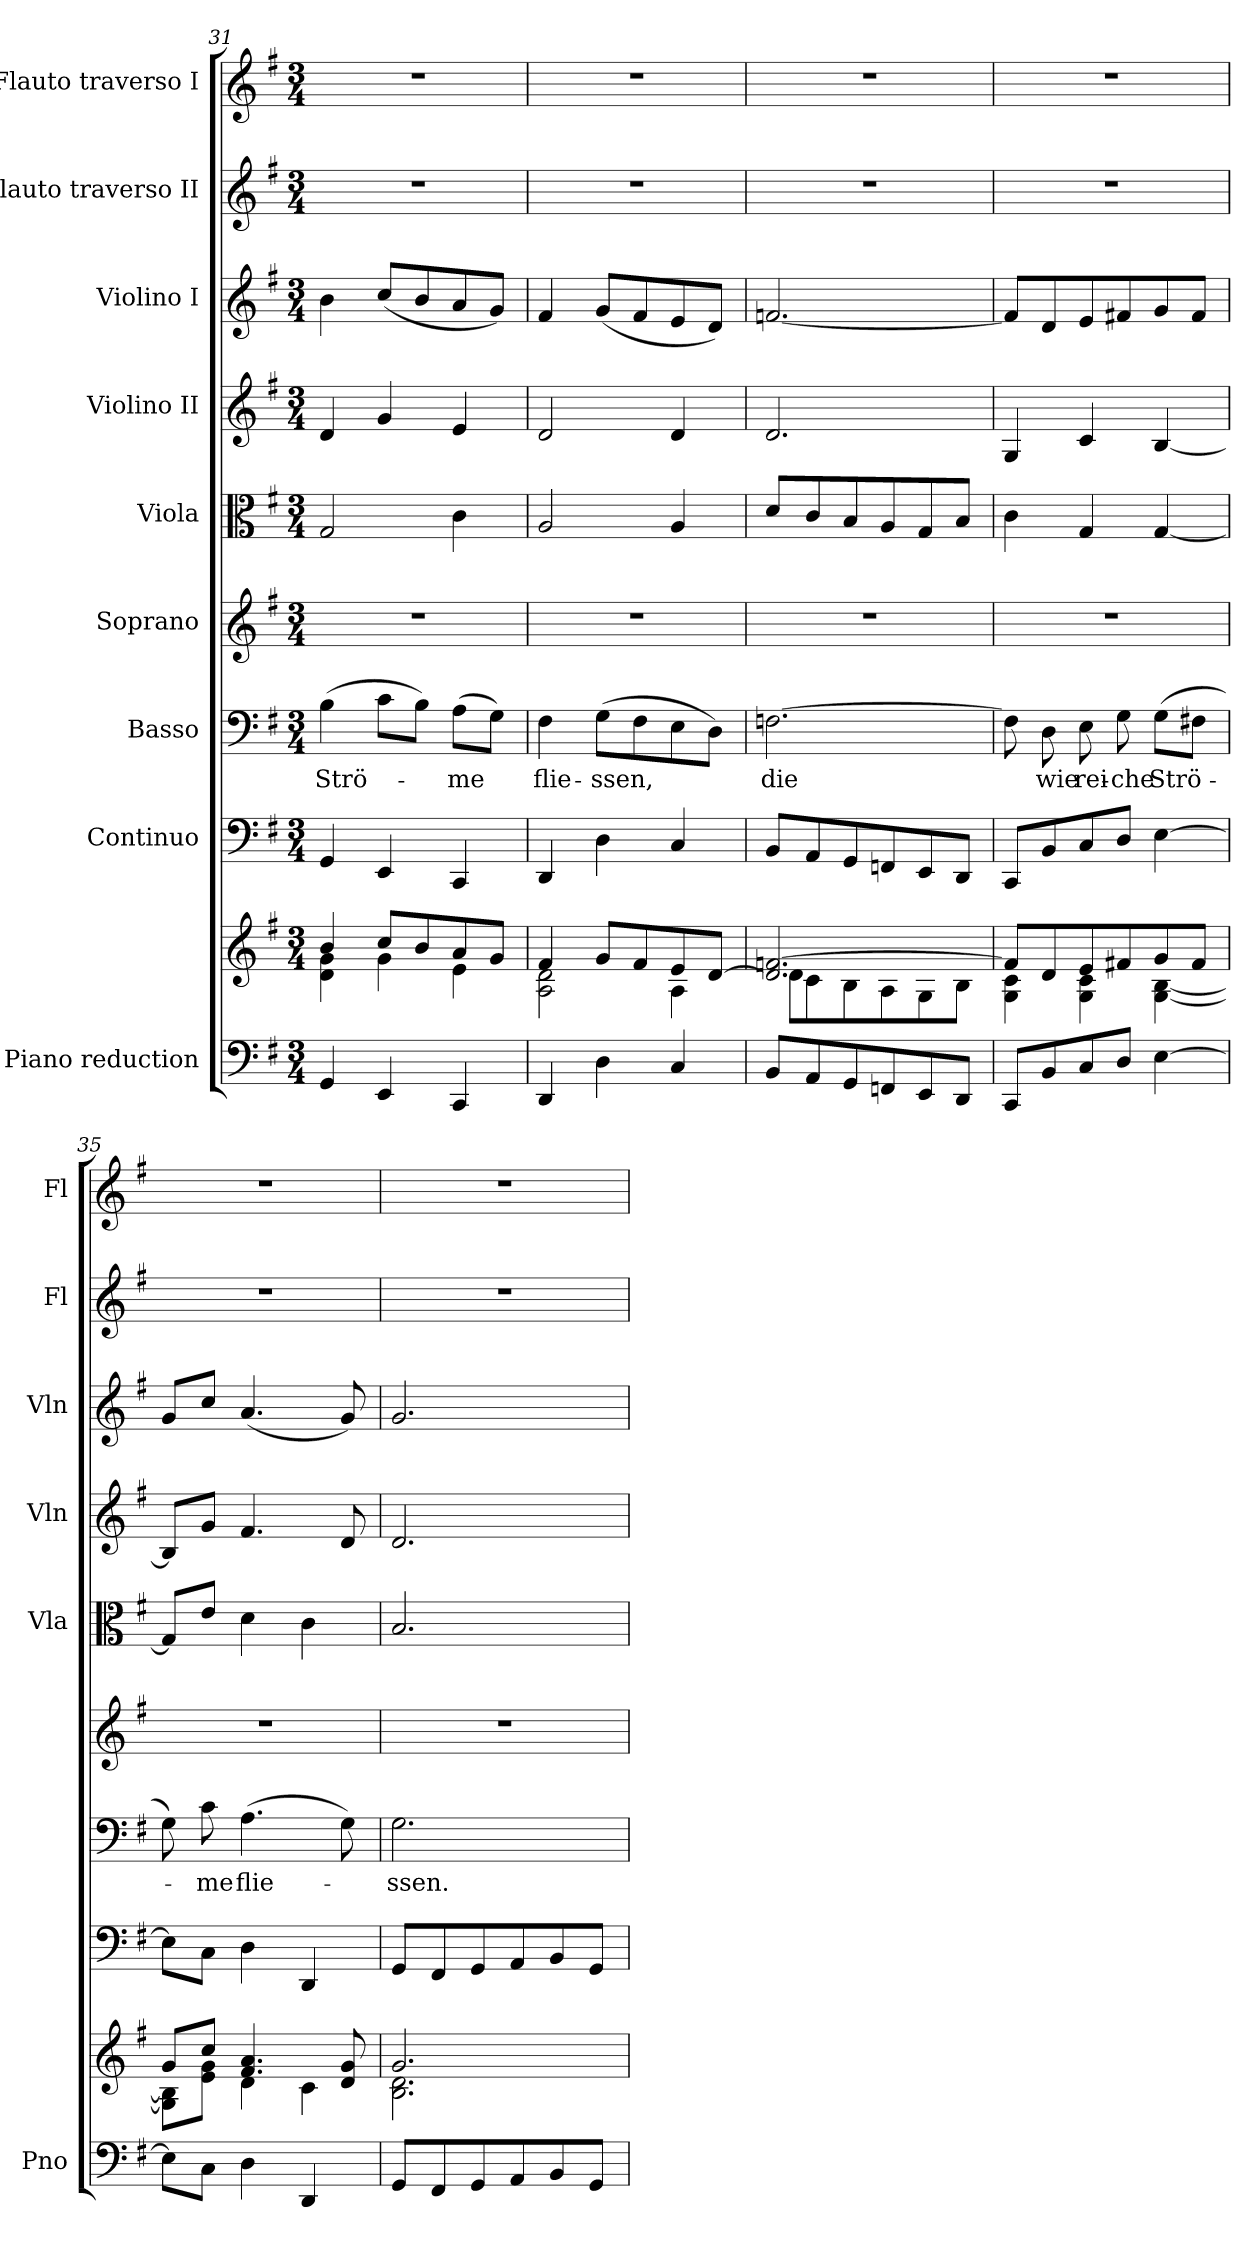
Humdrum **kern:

**kern	**kern	**kern	**kern	**text	**kern	**kern	**kern	**kern	**kern	**kern
*part9	*part9	*part8	*part7	*part7	*part6	*part5	*part4	*part3	*part2	*part1
*staff10	*staff9	*staff8	*staff7	*staff7	*staff6	*staff5	*staff4	*staff3	*staff2	*staff1
*I"Piano reduction	*	*I"Continuo	*I"Basso	*	*I"Soprano	*I"Viola	*I"Violino II	*I"Violino I	*I"Flauto traverso II	*I"Flauto traverso I
*I'Pno	*	*	*	*	*	*I'Vla	*I'Vln	*I'Vln	*I'Fl	*I'Fl
*clefF4	*clefG2	*clefF4	*clefF4	*	*clefG2	*clefC3	*clefG2	*clefG2	*clefG2	*clefG2
*k[f#]	*k[f#]	*k[f#]	*k[f#]	*	*k[f#]	*k[f#]	*k[f#]	*k[f#]	*k[f#]	*k[f#]
*M3/4	*M3/4	*M3/4	*M3/4	*	*M3/4	*M3/4	*M3/4	*M3/4	*M3/4	*M3/4
=31	=31	=31	=31	=31	=31	=31	=31	=31	=31	=31
*	*^	*	*	*	*	*	*	*	*	*
!	!	!	!	!	!LO:LY:b	!	!	!	!	!	!
4GG/	4b/	4d\ 4g\	4GG/	(4B\	Strö-	2.r	2G/	4d/	4b\	2.r	2.r
4EE/	8cc/L	4g\	4EE/	8c\L	.	.	.	4g/	(8cc/L	.	.
.	8b/	.	.	8B\J)	.	.	.	.	8b/	.	.
!	!	!	!	!	!LO:LY:b	!	!	!	!	!	!
4CC/	8a/	4e\	4CC/	(8A\L	-me	.	4c\	4e/	8a/	.	.
.	8g/J	.	.	8G\J)	.	.	.	.	8g/J)	.	.
=32	=32	=32	=32	=32	=32	=32	=32	=32	=32	=32	=32
!	!	!	!	!	!LO:LY:b	!	!	!	!	!	!
4DD/	4f#/	2A\ 2d\	4DD/	4F#\	flie-	2.r	2A/	2d/	4f#/	2.r	2.r
!	!	!	!	!	!LO:LY:b	!	!	!	!	!	!
4D\	8g/L	.	4D\	(8G\L	-ssen,	.	.	.	(8g/L	.	.
.	8f#/	.	.	8F#\	.	.	.	.	8f#/	.	.
4C/	8e/	4A\	4C/	8E\	.	.	4A/	4d/	8e/	.	.
.	[<8d/J	.	.	8D\J)	.	.	.	.	8d/J)	.	.
!!LO:PB:g=z
=33	=33	=33	=33	=33	=33	=33	=33	=33	=33	=33	=33
!	!	!	!	!	!LO:LY:b	!	!	!	!	!	!
8BB/L	2.d/] [2.fn/	8d\L	8BB/L	[2.Fn\	die	2.r	8d/L	2.d/	[2.fn/	2.r	2.r
8AA/	.	8c\	8AA/	.	.	.	8c/	.	.	.	.
8GG/	.	8B\	8GG/	.	.	.	8B/	.	.	.	.
8FFn/	.	8A\	8FFn/	.	.	.	8A/	.	.	.	.
8EE/	.	8G\	8EE/	.	.	.	8G/	.	.	.	.
8DD/J	.	8B\J	8DD/J	.	.	.	8B/J	.	.	.	.
=34	=34	=34	=34	=34	=34	=34	=34	=34	=34	=34	=34
8CC/L	8f/L]	4G\ 4c\	8CC/L	8F\]	.	2.r	4c\	4G/	8f/L]	2.r	2.r
!	!	!	!	!	!LO:LY:b	!	!	!	!	!	!
8BB/	8d/	.	8BB/	8D\	wie	.	.	.	8d/	.	.
!	!	!	!	!	!LO:LY:b	!	!	!	!	!	!
8C/	8e/	4G\ 4c\	8C/	8E\	rei-	.	4G/	4c/	8e/	.	.
!	!	!	!	!	!LO:LY:b	!	!	!	!	!	!
8D/J	8f#X/	.	8D/J	8G\	-che	.	.	.	8f#X/	.	.
!	!	!	!	!	!LO:LY:b	!	!	!	!	!	!
[4E\	8g/	[4G\ [4B\	[4E\	(8G\L	Strö-	.	[4G/	[4B/	8g/	.	.
.	8f#/J	.	.	8F#X\J	.	.	.	.	8f#/J	.	.
=35	=35	=35	=35	=35	=35	=35	=35	=35	=35	=35	=35
8E\L]	8g/L	8G\] 8B\]L	8E\L]	8G\)	.	2.r	8G/L]	8B/L]	8g/L	2.r	2.r
!	!	!	!	!	!LO:LY:b	!	!	!	!	!	!
8C\J	8cc/J	8e\ 8g\J	8C\J	8c\	-me	.	8e/J	8g/J	8cc/J	.	.
!	!	!	!	!	!LO:LY:b	!	!	!	!	!	!
4D\	4.f#/ 4.a/	4d\	4D\	(4.A\	flie-	.	4d\	4.f#/	(4.a/	.	.
4DD/	.	4c\	4DD/	.	.	.	4c\	.	.	.	.
.	8d/ 8g/	.	.	8G\)	.	.	.	8d/	8g/)	.	.
=36	=36	=36	=36	=36	=36	=36	=36	=36	=36	=36	=36
!	!	!	!	!	!LO:LY:b	!	!	!	!	!	!
8GG/L	2.g/	2.B\ 2.d\	8GG/L	2.G\	-ssen.	2.r	2.B/	2.d/	2.g/	2.r	2.r
8FF#/	.	.	8FF#/	.	.	.	.	.	.	.	.
8GG/	.	.	8GG/	.	.	.	.	.	.	.	.
8AA/	.	.	8AA/	.	.	.	.	.	.	.	.
8BB/	.	.	8BB/	.	.	.	.	.	.	.	.
8GG/J	.	.	8GG/J	.	.	.	.	.	.	.	.
*	*v	*v	*	*	*	*	*	*	*	*	*
=	=	=	=	=	=	=	=	=	=	=
*-	*-	*-	*-	*-	*-	*-	*-	*-	*-	*-
